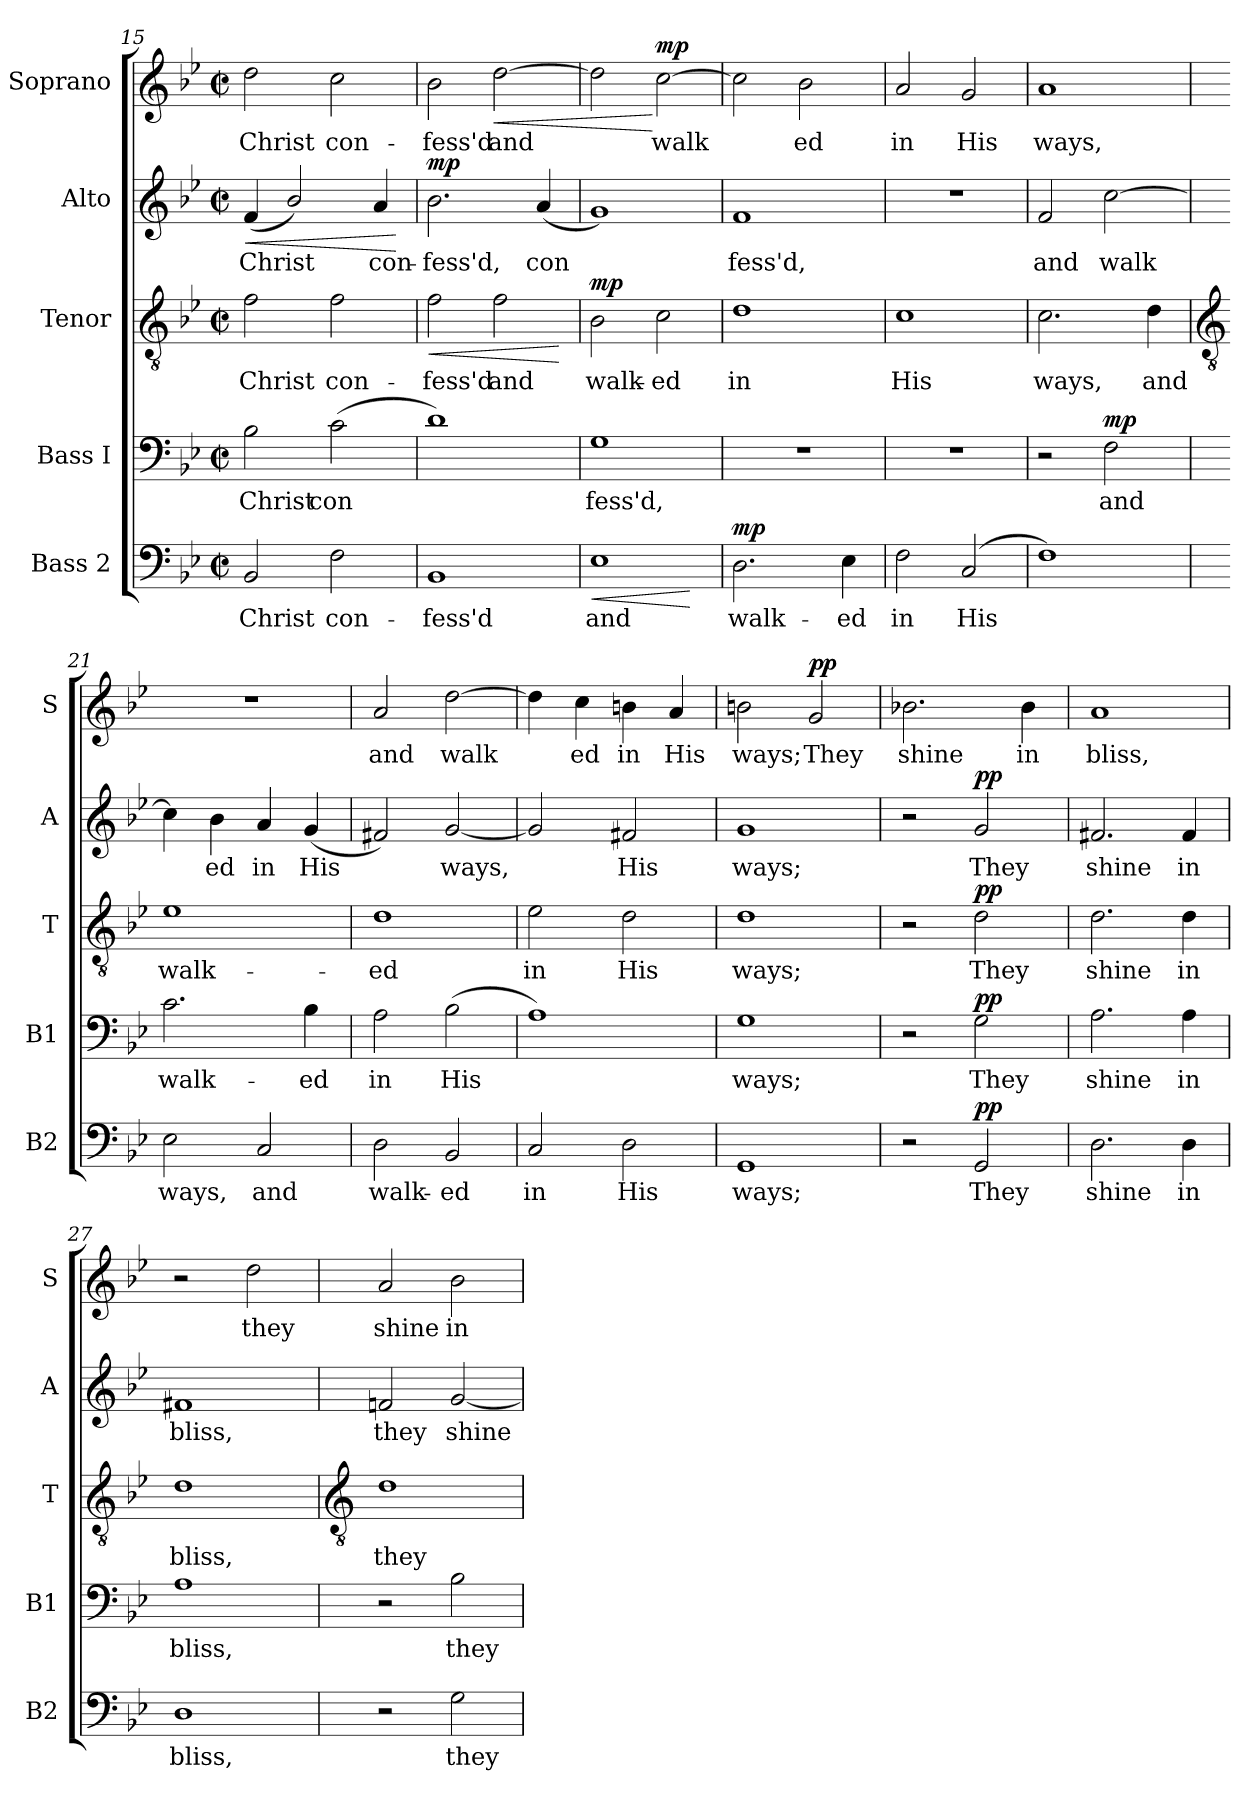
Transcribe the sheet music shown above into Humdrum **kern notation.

**kern	**text	**dynam	**kern	**text	**dynam	**kern	**text	**dynam	**kern	**text	**dynam	**kern	**text	**dynam
*part5	*part5	*part5	*part4	*part4	*part4	*part3	*part3	*part3	*part2	*part2	*part2	*part1	*part1	*part1
*staff5	*staff5	*staff5	*staff4	*staff4	*staff4	*staff3	*staff3	*staff3	*staff2	*staff2	*staff2	*staff1	*staff1	*staff1
*I"Bass 2	*	*	*I"Bass I	*	*	*I"Tenor	*	*	*I"Alto	*	*	*I"Soprano	*	*
*I'B2	*	*	*I'B1	*	*	*I'T	*	*	*I'A	*	*	*I'S	*	*
!!LO:LB:g=z
*clefF4	*	*	*clefF4	*	*	*clefGv2	*	*	*clefG2	*	*	*clefG2	*	*
*k[b-e-]	*	*	*k[b-e-]	*	*	*k[b-e-]	*	*	*k[b-e-]	*	*	*k[b-e-]	*	*
*B-:	*	*	*B-:	*	*	*B-:	*	*	*B-:	*	*	*B-:	*	*
*M2/2	*	*	*M2/2	*	*	*M2/2	*	*	*M2/2	*	*	*M2/2	*	*
*met(c|)	*	*	*met(c|)	*	*	*met(c|)	*	*	*met(c|)	*	*	*met(c|)	*	*
=15	=15	=15	=15	=15	=15	=15	=15	=15	=15	=15	=15	=15	=15	=15
!	!LO:LY:b	!	!	!LO:LY:b	!	!	!LO:LY:b	!	!	!LO:LY:b	!LO:HP:b	!	!LO:LY:b	!
2BB-	Christ	.	2B-	Christ	.	2f	Christ	.	(<4f	Christ	<	2dd	Christ	.
.	.	.	.	.	.	.	.	.	2b-/)	.	.	.	.	.
!	!LO:LY:b	!	!	!LO:LY:b	!	!	!LO:LY:b	!	!	!	!	!	!LO:LY:b	!
2F	con-	.	(>2c	con	.	2f	con-	.	.	.	.	2cc	con-	.
!	!	!	!	!	!	!	!	!	!	!LO:LY:b	!	!	!	!
.	.	.	.	.	.	.	.	.	4a	con-	.	.	.	.
.	.	.	.	.	.	.	.	.	.	.	[	.	.	.
=16	=16	=16	=16	=16	=16	=16	=16	=16	=16	=16	=16	=16	=16	=16
!	!LO:LY:b	!	!	!	!	!	!LO:LY:b	!LO:HP:b	!	!LO:LY:b	!LO:DY:a	!	!LO:LY:b	!
1BB-	-fess'd	.	1d)	.	.	2f	-fess'd	<	2.b-	-fess'd,	mp	2b-	-fess'd	.
!	!	!	!	!	!	!	!LO:LY:b	!	!	!	!	!	!LO:LY:b	!LO:HP:b
.	.	.	.	.	.	2f	and	.	.	.	.	[2dd	and	<
!	!	!	!	!	!	!	!	!	!	!LO:LY:b	!	!	!	!
.	.	.	.	.	.	.	.	.	(<4a	con	.	.	.	.
.	.	.	.	.	.	.	.	[	.	.	.	.	.	.
=17	=17	=17	=17	=17	=17	=17	=17	=17	=17	=17	=17	=17	=17	=17
!	!LO:LY:b	!LO:HP:b	!	!LO:LY:b	!	!	!LO:LY:b	!LO:DY:a	!	!	!	!	!	!
1E-	and	<	1G	fess'd,	.	2B-	walk-	mp	1g)	.	.	2dd]	.	.
!	!	!	!	!	!	!	!LO:LY:b	!	!	!	!	!	!LO:LY:b	!LO:DY:n=1:a
.	.	.	.	.	.	2c	-ed	.	.	.	.	[2cc	walk	[ mp
.	.	[	.	.	.	.	.	.	.	.	.	.	.	.
=18	=18	=18	=18	=18	=18	=18	=18	=18	=18	=18	=18	=18	=18	=18
!	!LO:LY:b	!LO:DY:a	!	!	!	!	!LO:LY:b	!	!	!LO:LY:b	!	!	!	!
2.D	walk-	mp	1r	.	.	1d	in	.	1f	fess'd,	.	2cc]	.	.
!	!	!	!	!	!	!	!	!	!	!	!	!	!LO:LY:b	!
.	.	.	.	.	.	.	.	.	.	.	.	2b-	ed	.
!	!LO:LY:b	!	!	!	!	!	!	!	!	!	!	!	!	!
4E-	-ed	.	.	.	.	.	.	.	.	.	.	.	.	.
=19	=19	=19	=19	=19	=19	=19	=19	=19	=19	=19	=19	=19	=19	=19
!	!LO:LY:b	!	!	!	!	!	!LO:LY:b	!	!	!	!	!	!LO:LY:b	!
2F	in	.	1r	.	.	1c	His	.	1r	.	.	2a	in	.
!	!LO:LY:b	!	!	!	!	!	!	!	!	!	!	!	!LO:LY:b	!
(<2C	His	.	.	.	.	.	.	.	.	.	.	2g	His	.
=20	=20	=20	=20	=20	=20	=20	=20	=20	=20	=20	=20	=20	=20	=20
!	!	!	!	!	!	!	!LO:LY:b	!	!	!LO:LY:b	!	!	!LO:LY:b	!
1F)	.	.	2r	.	.	2.c	ways,	.	2f	and	.	1a	ways,	.
!	!	!	!	!LO:LY:b	!LO:DY:a	!	!	!	!	!LO:LY:b	!	!	!	!
.	.	.	2F	and	mp	.	.	.	[2cc	walk	.	.	.	.
!	!	!	!	!	!	!	!LO:LY:b	!	!	!	!	!	!	!
.	.	.	.	.	.	4d	and	.	.	.	.	.	.	.
!!LO:LB:g=z
=21	=21	=21	=21	=21	=21	=21	=21	=21	=21	=21	=21	=21	=21	=21
*	*	*	*	*	*	*clefGv2	*	*	*	*	*	*	*	*
!	!LO:LY:b	!	!	!LO:LY:b	!	!	!LO:LY:b	!	!	!	!	!	!	!
2E-	ways,	.	2.c	walk-	.	1e-	walk-	.	4cc]	.	.	1r	.	.
!	!	!	!	!	!	!	!	!	!	!LO:LY:b	!	!	!	!
.	.	.	.	.	.	.	.	.	4b-	ed	.	.	.	.
!	!LO:LY:b	!	!	!	!	!	!	!	!	!LO:LY:b	!	!	!	!
2C	and	.	.	.	.	.	.	.	4a	in	.	.	.	.
!	!	!	!	!LO:LY:b	!	!	!	!	!	!LO:LY:b	!	!	!	!
.	.	.	4B-	-ed	.	.	.	.	(<4g	His	.	.	.	.
=22	=22	=22	=22	=22	=22	=22	=22	=22	=22	=22	=22	=22	=22	=22
!	!LO:LY:b	!	!	!LO:LY:b	!	!	!LO:LY:b	!	!	!	!	!	!LO:LY:b	!
2D	walk-	.	2A	in	.	1d	-ed	.	2f#X)	.	.	2a	and	.
!	!LO:LY:b	!	!	!LO:LY:b	!	!	!	!	!	!LO:LY:b	!	!	!LO:LY:b	!
2BB-	-ed	.	(>2B-	His	.	.	.	.	[2g	ways,	.	[2dd	walk	.
=23	=23	=23	=23	=23	=23	=23	=23	=23	=23	=23	=23	=23	=23	=23
!	!LO:LY:b	!	!	!	!	!	!LO:LY:b	!	!	!	!	!	!	!
2C	in	.	1A)	.	.	2e-	in	.	2g]	.	.	4dd]	.	.
!	!	!	!	!	!	!	!	!	!	!	!	!	!LO:LY:b	!
.	.	.	.	.	.	.	.	.	.	.	.	4cc	ed	.
!	!LO:LY:b	!	!	!	!	!	!LO:LY:b	!	!	!LO:LY:b	!	!	!LO:LY:b	!
2D	His	.	.	.	.	2d	His	.	2f#X	His	.	4bn	in	.
!	!	!	!	!	!	!	!	!	!	!	!	!	!LO:LY:b	!
.	.	.	.	.	.	.	.	.	.	.	.	4a	His	.
=24	=24	=24	=24	=24	=24	=24	=24	=24	=24	=24	=24	=24	=24	=24
!	!LO:LY:b	!	!	!LO:LY:b	!	!	!LO:LY:b	!	!	!LO:LY:b	!	!	!LO:LY:b	!
1GG	ways;	.	1G	ways;	.	1d	ways;	.	1g	ways;	.	2bn	ways;	.
!	!	!	!	!	!	!	!	!	!	!	!	!	!LO:LY:b	!LO:DY:a
.	.	.	.	.	.	.	.	.	.	.	.	2g	They	pp
=25	=25	=25	=25	=25	=25	=25	=25	=25	=25	=25	=25	=25	=25	=25
!	!	!	!	!	!	!	!	!	!	!	!	!	!LO:LY:b	!
2r	.	.	2r	.	.	2r	.	.	2r	.	.	2.b-X	shine	.
!	!LO:LY:b	!LO:DY:a	!	!LO:LY:b	!LO:DY:a	!	!LO:LY:b	!LO:DY:a	!	!LO:LY:b	!LO:DY:a	!	!	!
2GG	They	pp	2G	They	pp	2d	They	pp	2g	They	pp	.	.	.
!	!	!	!	!	!	!	!	!	!	!	!	!	!LO:LY:b	!
.	.	.	.	.	.	.	.	.	.	.	.	4b-	in	.
=26	=26	=26	=26	=26	=26	=26	=26	=26	=26	=26	=26	=26	=26	=26
!	!LO:LY:b	!	!	!LO:LY:b	!	!	!LO:LY:b	!	!	!LO:LY:b	!	!	!LO:LY:b	!
2.D	shine	.	2.A	shine	.	2.d	shine	.	2.f#X	shine	.	1a	bliss,	.
!	!LO:LY:b	!	!	!LO:LY:b	!	!	!LO:LY:b	!	!	!LO:LY:b	!	!	!	!
4D	in	.	4A	in	.	4d	in	.	4f#	in	.	.	.	.
=27	=27	=27	=27	=27	=27	=27	=27	=27	=27	=27	=27	=27	=27	=27
!	!LO:LY:b	!	!	!LO:LY:b	!	!	!LO:LY:b	!	!	!LO:LY:b	!	!	!	!
1D	bliss,	.	1A	bliss,	.	1d	bliss,	.	1f#X	bliss,	.	2r	.	.
!	!	!	!	!	!	!	!	!	!	!	!	!	!LO:LY:b	!
.	.	.	.	.	.	.	.	.	.	.	.	2dd	they	.
!!LO:LB:g=z
=28	=28	=28	=28	=28	=28	=28	=28	=28	=28	=28	=28	=28	=28	=28
*	*	*	*	*	*	*clefGv2	*	*	*	*	*	*	*	*
!	!	!	!	!	!	!	!LO:LY:b	!	!	!LO:LY:b	!	!	!LO:LY:b	!
2r	.	.	2r	.	.	1d	they	.	2fn	they	.	2a	shine	.
!	!LO:LY:b	!	!	!LO:LY:b	!	!	!	!	!	!LO:LY:b	!	!	!LO:LY:b	!
2G	they	.	2B-	they	.	.	.	.	[2g	shine	.	2b-	in	.
=	=	=	=	=	=	=	=	=	=	=	=	=	=	=
*-	*-	*-	*-	*-	*-	*-	*-	*-	*-	*-	*-	*-	*-	*-
